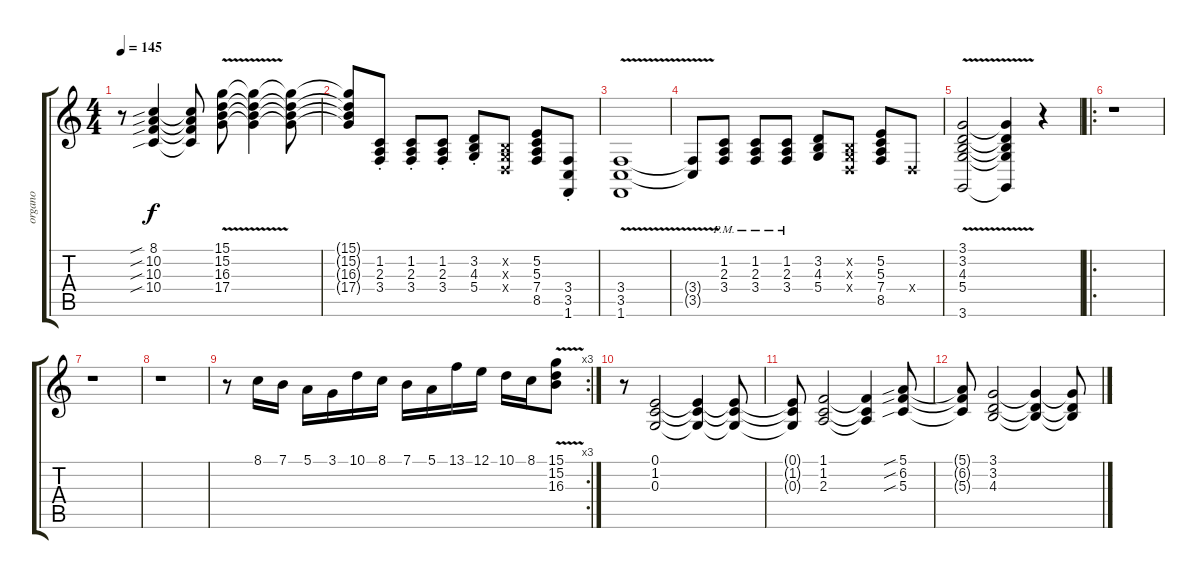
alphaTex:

\track ("organo" "organo") {instrument tremolostrings}
\staff {score tabs}
\tuning (E4 B3 G3 D3 A2 E2) {hide}
\ts (4 4)
\tempo 145
\clef g2
\ks c
r.8{dy f} (8.1{sib} 10.2{sib} 10.3{sib} 10.4{sib}).4 (8.1{t} 10.2{t} 10.3{t} 10.4{t}).8 (15.1{v} 15.2 16.3 17.4).8 (15.1{t} 15.2{t} 16.3{t} 17.4{t}).4 (15.1{t} 15.2{t} 16.3{t} 17.4{t}).8 |
(15.1{t} 15.2{t} 16.3{t} 17.4{t}).8 (1.2{st} 2.3 3.4).8 (1.2{st} 2.3 3.4).8 (1.2{st} 2.3 3.4).8 (3.2{st} 4.3 5.4).8 (0.2{x} 0.3{x} 0.4{x}).8 (5.2 5.3 7.4 8.5).8 (3.4{st} 3.5 1.6).8 |
(3.4{v} 3.5 1.6).1 |
(3.4{t} 3.5{t}).8 (1.2{pm} 2.3 3.4).8 (1.2{pm} 2.3 3.4).8 (1.2{pm} 2.3 3.4).8 (3.2 4.3 5.4).8 (0.2{x} 0.3{x} 0.4{x}).8 (5.2 5.3 7.4 8.5).8 0.4{x}.8 |
(3.1 3.2 4.3 5.4 3.6{v}).2 (3.1{t} 3.2{t} 4.3{t} 5.4{t} 3.6{t}).4 r.4 |
\ro
r.1 |
r.1 |
r.1 |
\rc 3
r.8 8.1.16 7.1.16 5.1.16 3.1.16 10.1.16 8.1.16 7.1.16 5.1.16 13.1.16 12.1.16 10.1.16 8.1.16 (15.1{v} 15.2 16.3).8 |
r.8 (0.1 1.2 0.3).2 (0.1{t} 1.2{t} 0.3{t}).4 (0.1{t} 1.2{t} 0.3{t}).8 |
(0.1{t} 1.2{t} 0.3{t}).8 (1.1 1.2 2.3).2 (1.1{t} 1.2{t} 2.3{t}).4 (5.1{sib} 6.2{sib} 5.3{sib}).8 |
(5.1{t} 6.2{t} 5.3{t}).8 (3.1 3.2 4.3).2 (3.1{t} 3.2{t} 4.3{t}).4 (3.1{t} 3.2{t} 4.3{t}).8
